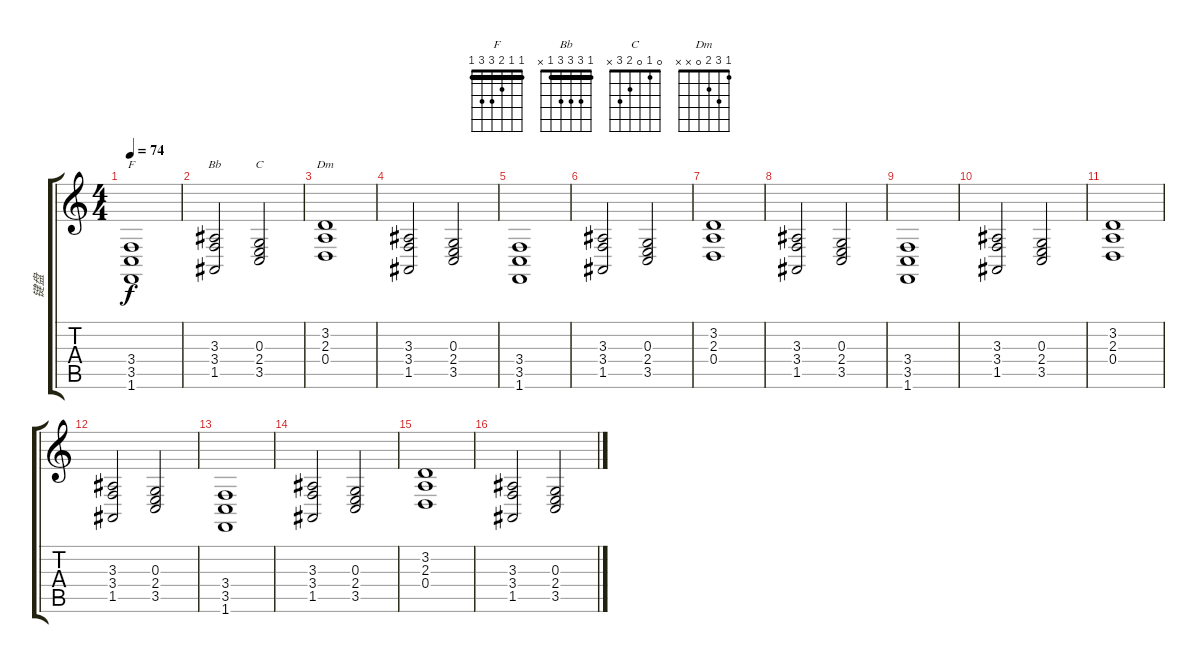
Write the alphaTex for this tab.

\track ("键盘" "键盘") {instrument stringensemble1}
\staff {score tabs}
\tuning (E4 B3 G3 D3 A2 E2) {hide}
\chord ("F" 1 1 2 3 3 1) {barre 1}
\chord ("Bb" 1 3 3 3 1 x) {barre 1}
\chord ("C" 0 1 0 2 3 x)
\chord ("Dm" 1 3 2 0 x x)
\ts (4 4)
\tempo 74
\clef g2
\ks c
(3.4 3.5 1.6).1{ch "F" dy f} |
(3.3 3.4 1.5).2{ch "Bb"} (0.3 2.4 3.5).2{ch "C"} |
(3.2 2.3 0.4).1{ch "Dm"} |
(3.3 3.4 1.5).2 (0.3 2.4 3.5).2 |
(3.4 3.5 1.6).1 |
(3.3 3.4 1.5).2 (0.3 2.4 3.5).2 |
(3.2 2.3 0.4).1 |
(3.3 3.4 1.5).2 (0.3 2.4 3.5).2 |
(3.4 3.5 1.6).1 |
(3.3 3.4 1.5).2 (0.3 2.4 3.5).2 |
(3.2 2.3 0.4).1 |
(3.3 3.4 1.5).2 (0.3 2.4 3.5).2 |
(3.4 3.5 1.6).1 |
(3.3 3.4 1.5).2 (0.3 2.4 3.5).2 |
(3.2 2.3 0.4).1 |
(3.3 3.4 1.5).2 (0.3 2.4 3.5).2
